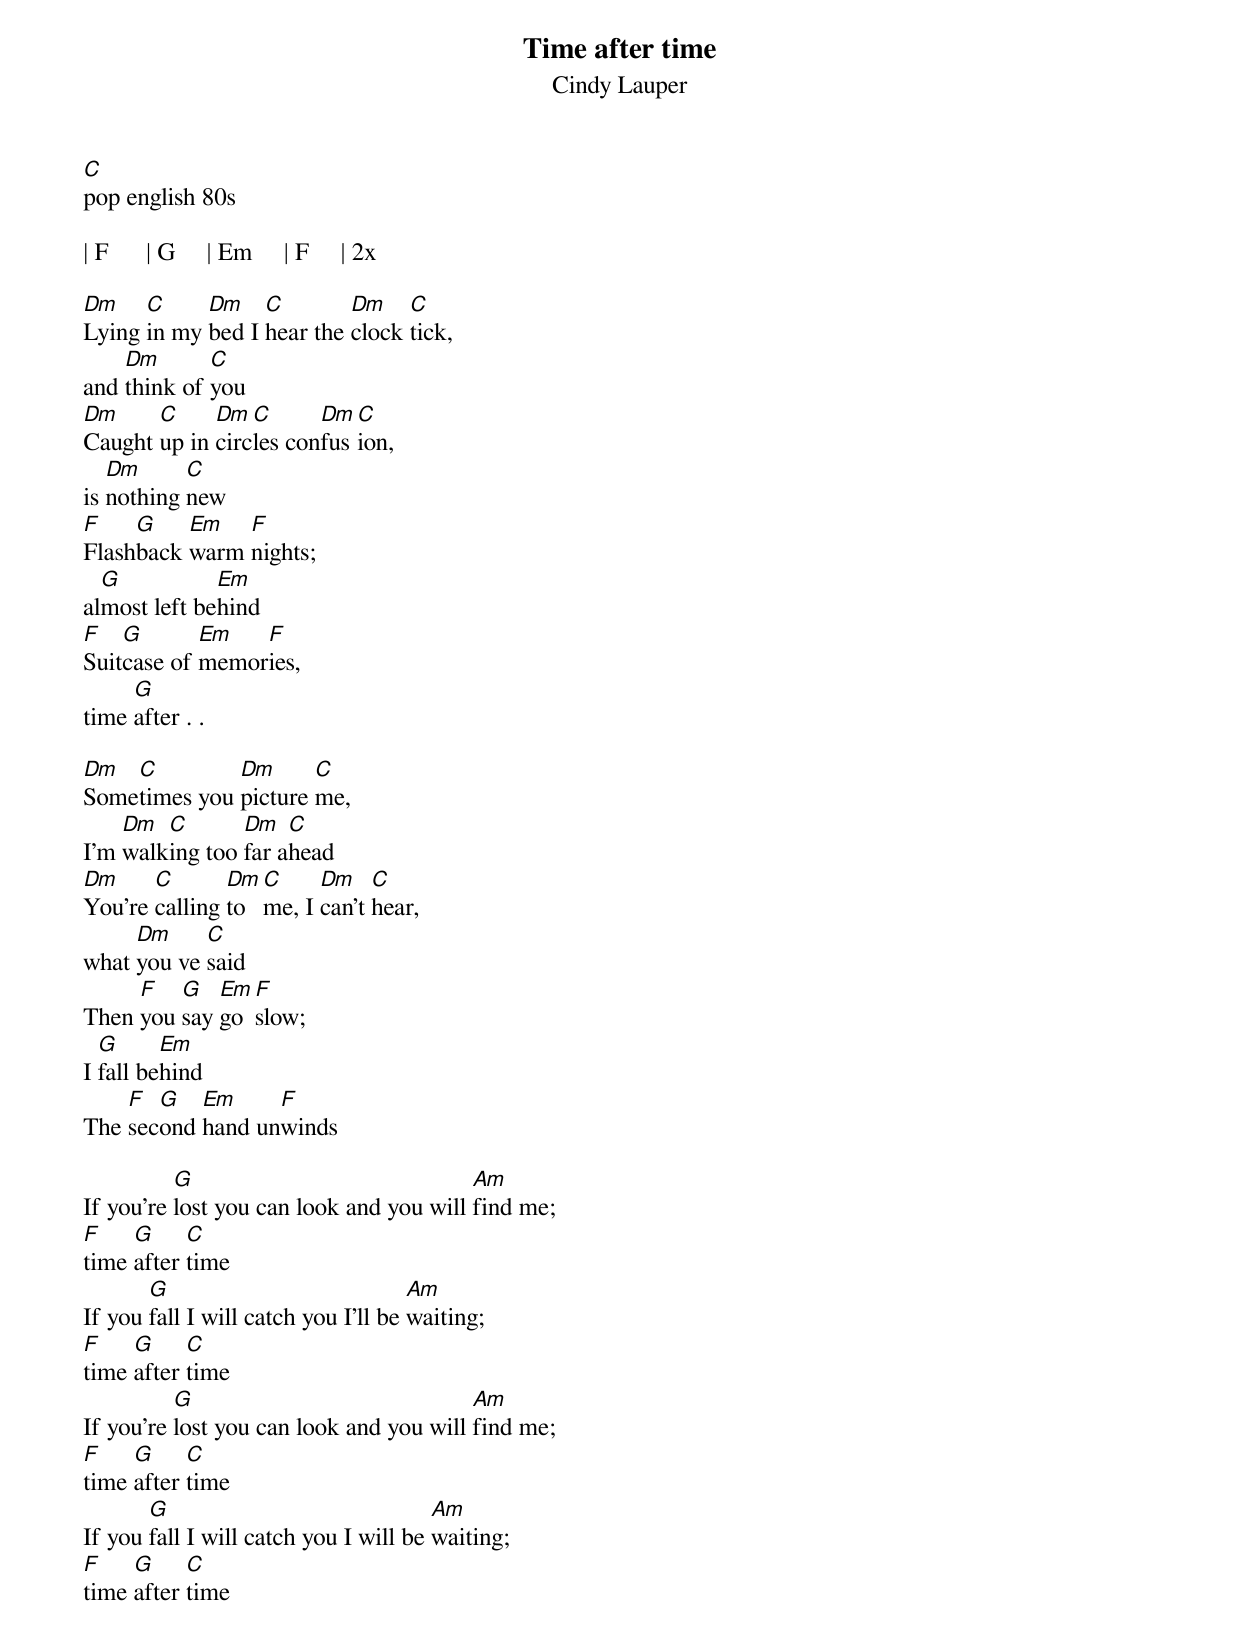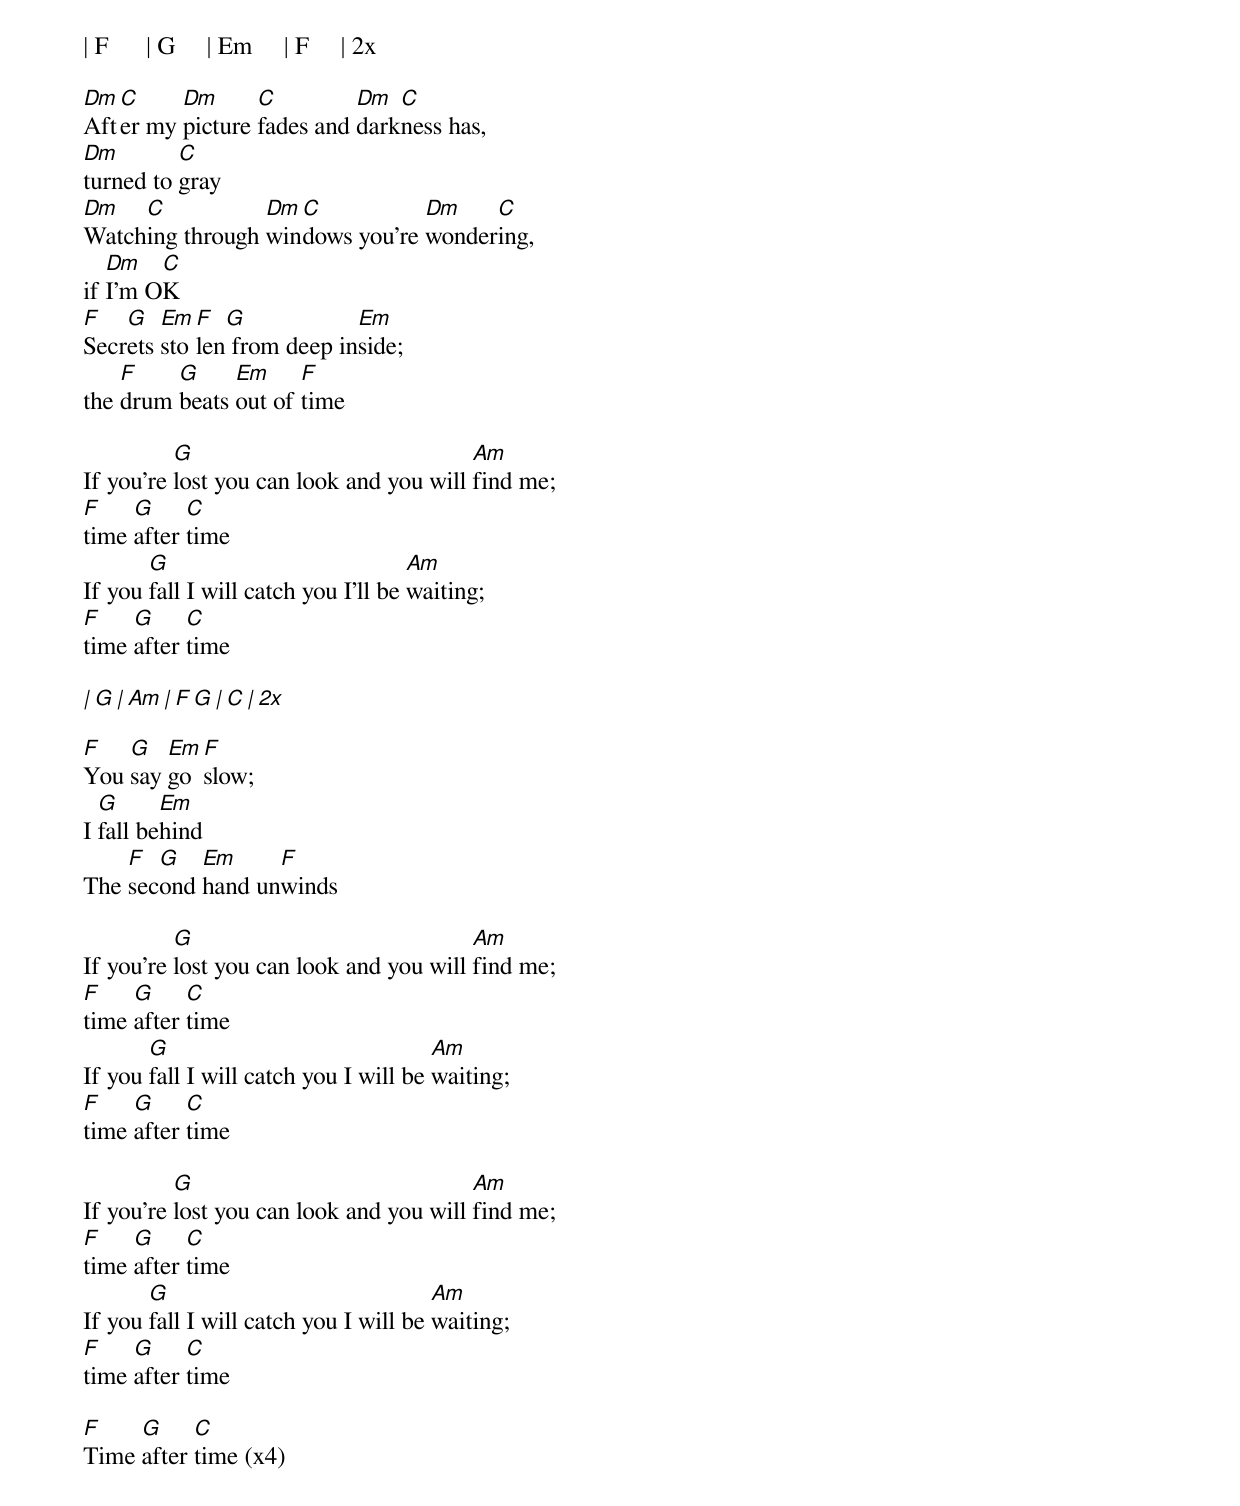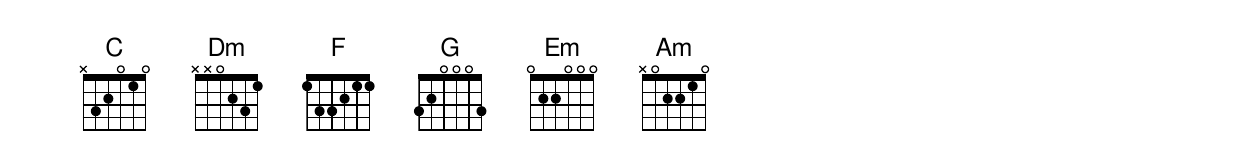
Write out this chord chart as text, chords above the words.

Time after time
Cindy Lauper
C
pop english 80s

| F      | G     | Em     | F     | 2x

Dm    C     Dm    C        Dm    C
Lying in my bed I hear the clock tick,
    Dm       C
and think of you
Dm     C     Dm  C      Dm C
Caught up in circles confusion,
   Dm      C
is nothing new
F    G    Em   F
Flashback warm nights;
  G           Em
almost left behind
F   G       Em   F
Suitcase of memories,
     G
time after . .

Dm  C         Dm      C
Sometimes you picture me,
    Dm  C       Dm   C
I'm walking too far ahead
Dm     C       Dm C     Dm    C
You're calling to me, I can't hear,
     Dm     C
what you ve said
     F   G   Em F
Then you say go slow;
  G      Em
I fall behind
    F  G   Em     F
The second hand unwinds

          G                              Am
If you're lost you can look and you will find me;
F    G     C
time after time
       G                             Am
If you fall I will catch you I'll be waiting;
F    G     C
time after time
          G                              Am
If you're lost you can look and you will find me;
F    G     C
time after time
       G                               Am
If you fall I will catch you I will be waiting;
F    G     C
time after time

| F      | G     | Em     | F     | 2x

Dm C     Dm      C         Dm  C
After my picture fades and darkness has,
Dm        C
turned to gray
Dm   C           Dm C           Dm    C
Watching through windows you're wondering,
   Dm   C
if I'm OK
F   G   Em F  G            Em
Secrets stolen from deep inside;
    F    G     Em     F
the drum beats out of time

          G                              Am
If you're lost you can look and you will find me;
F    G     C
time after time
       G                             Am
If you fall I will catch you I'll be waiting;
F    G     C
time after time

| G   | Am   | F  G   | C    | 2x

F   G   Em F
You say go slow;
  G      Em
I fall behind
    F  G   Em     F
The second hand unwinds

          G                              Am
If you're lost you can look and you will find me;
F    G     C
time after time
       G                               Am
If you fall I will catch you I will be waiting;
F    G     C
time after time

          G                              Am
If you're lost you can look and you will find me;
F    G     C
time after time
       G                               Am
If you fall I will catch you I will be waiting;
F    G     C
time after time

F    G     C
Time after time (x4)
